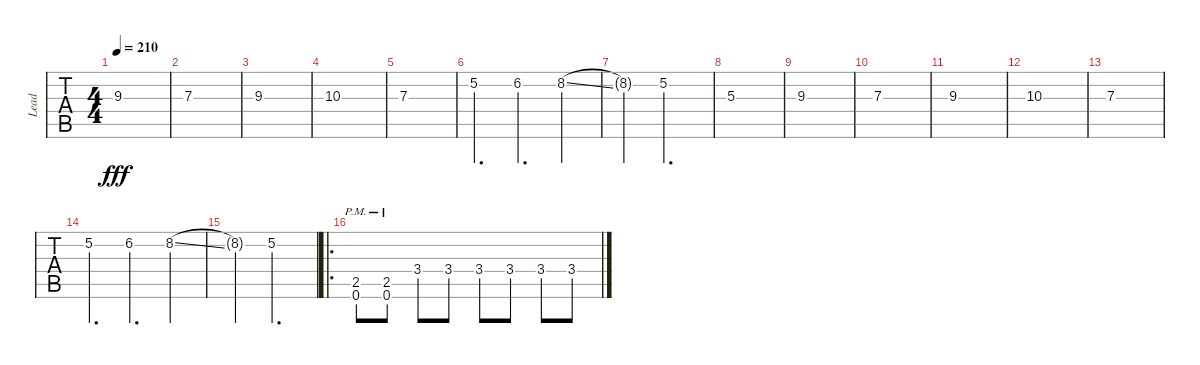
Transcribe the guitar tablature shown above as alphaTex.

\track ("Lead" "Lead") {instrument distortionguitar}
\staff {tabs}
\tuning (B3 Gb3 D3 A2 E2 B1) {hide}
\ts (4 4)
\tempo 210
\clef g2
\ks c
9.3.1{dy fff} |
7.3.1 |
9.3.1 |
10.3.1 |
7.3.1 |
5.2.4{d} 6.2.4{d} 8.2{ss}.4 |
8.2{t}.4 5.2.2{d} |
5.3.1 |
9.3.1 |
7.3.1 |
9.3.1 |
10.3.1 |
7.3.1 |
5.2.4{d} 6.2.4{d} 8.2{ss}.4 |
8.2{t}.4 5.2.2{d} |
\ro
(2.5{pm} 0.6{pm}).8 (2.5{pm} 0.6{pm}).8 3.4.8 3.4.8 3.4.8 3.4.8 3.4.8 3.4.8
